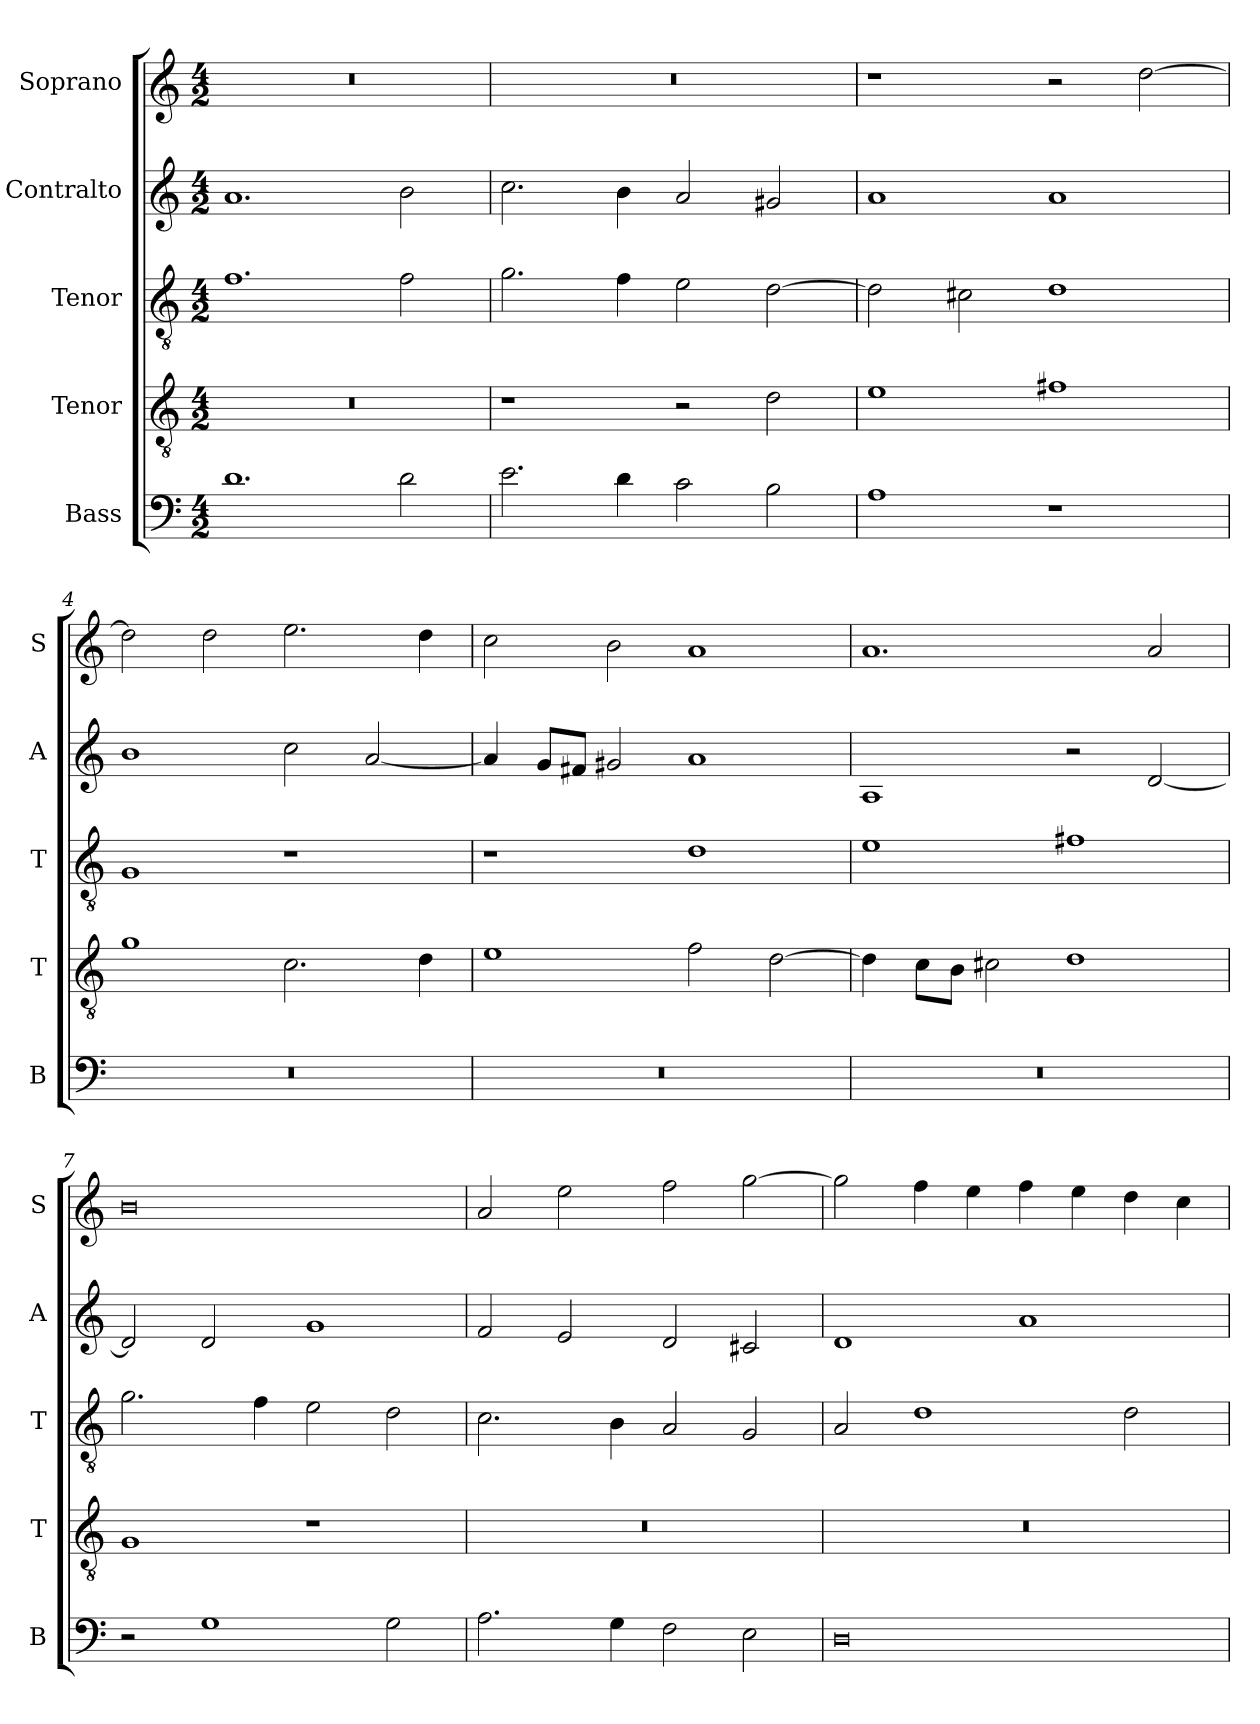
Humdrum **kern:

**kern	**kern	**kern	**kern	**kern
*part5	*part4	*part3	*part2	*part1
*staff5	*staff4	*staff3	*staff2	*staff1
*I"Bass	*I"Tenor	*I"Tenor	*I"Contralto	*I"Soprano
*I'B	*I'T	*I'T	*I'A	*I'S
*clefF4	*clefGv2	*clefGv2	*clefG2	*clefG2
*k[]	*k[]	*k[]	*k[]	*k[]
*D:dor	*D:dor	*D:dor	*D:dor	*D:dor
*M4/2	*M4/2	*M4/2	*M4/2	*M4/2
=1	=1	=1	=1	=1
1.d	0r	1.f	1.a	0r
2d	.	2f	2b	.
=2	=2	=2	=2	=2
2.e	1r	2.g	2.cc	0r
4d	.	4f	4b	.
2c	2r	2e	2a	.
2B	2d	[2d	2g#X	.
=3	=3	=3	=3	=3
1A	1e	2d]	1a	1r
.	.	2c#X	.	.
1r	1f#X	1d	1a	2r
.	.	.	.	[2dd
=4	=4	=4	=4	=4
0r	1g	1G	1b	2dd]
.	.	.	.	2dd
.	2.c	1r	2cc	2.ee
.	.	.	[2a	.
.	4d	.	.	4dd
=5	=5	=5	=5	=5
0r	1e	1r	4a]	2cc
.	.	.	8g/L	.
.	.	.	8f#X/J	.
.	.	.	2g#X	2b
.	2f	1d	1a	1a
.	[2d	.	.	.
=6	=6	=6	=6	=6
0r	4d]	1e	1A	1.a
.	8c\L	.	.	.
.	8B\J	.	.	.
.	2c#X	.	.	.
.	1d	1f#X	2r	.
.	.	.	[2d	2a
=7	=7	=7	=7	=7
2r	1G	2.g	2d]	0b
1G	.	.	2d	.
.	.	4f	.	.
.	1r	2e	1g	.
2G	.	2d	.	.
=8	=8	=8	=8	=8
2.A	0r	2.c	2f	2a
.	.	.	2e	2ee
4G	.	4B	.	.
2F	.	2A	2d	2ff
2E	.	2G	2c#X	[2gg
=9	=9	=9	=9	=9
0D	0r	2A	1d	2gg]
.	.	1d	.	4ff
.	.	.	.	4ee
.	.	.	1a	4ff
.	.	.	.	4ee
.	.	2d	.	4dd
.	.	.	.	4cc
=	=	=	=	=
*-	*-	*-	*-	*-
